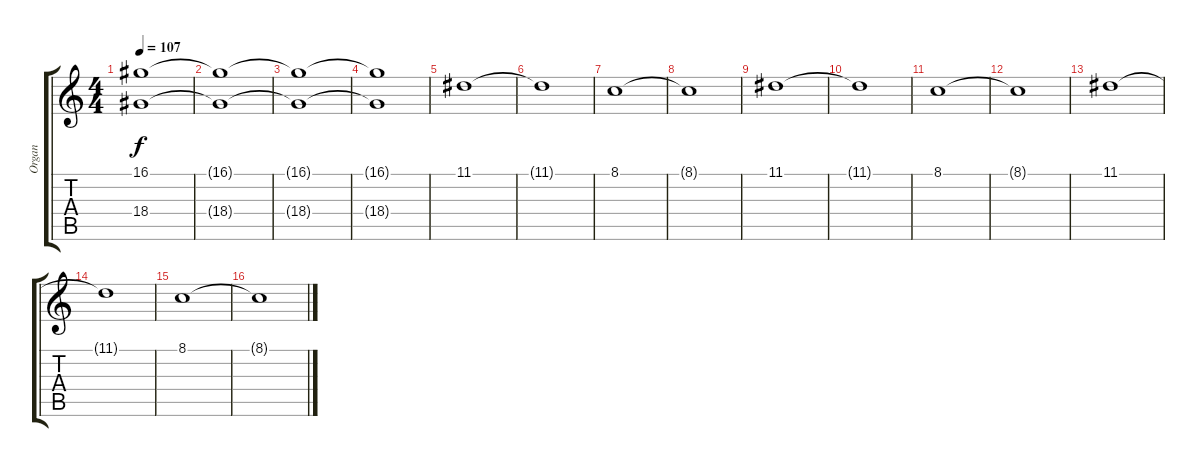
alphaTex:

\track ("Organ" "Organ") {instrument rockorgan}
\staff {score tabs}
\tuning (E4 B3 G3 D3 A2 E2) {hide}
\ts (4 4)
\tempo 107
\clef g2
\ks c
(16.1 18.4).1{dy f} |
(16.1{t} 18.4{t}).1 |
(16.1{t} 18.4{t}).1 |
(16.1{t} 18.4{t}).1 |
11.1.1 |
11.1{t}.1 |
8.1.1 |
8.1{t}.1 |
11.1.1 |
11.1{t}.1 |
8.1.1 |
8.1{t}.1 |
11.1.1 |
11.1{t}.1 |
8.1.1 |
8.1{t}.1
